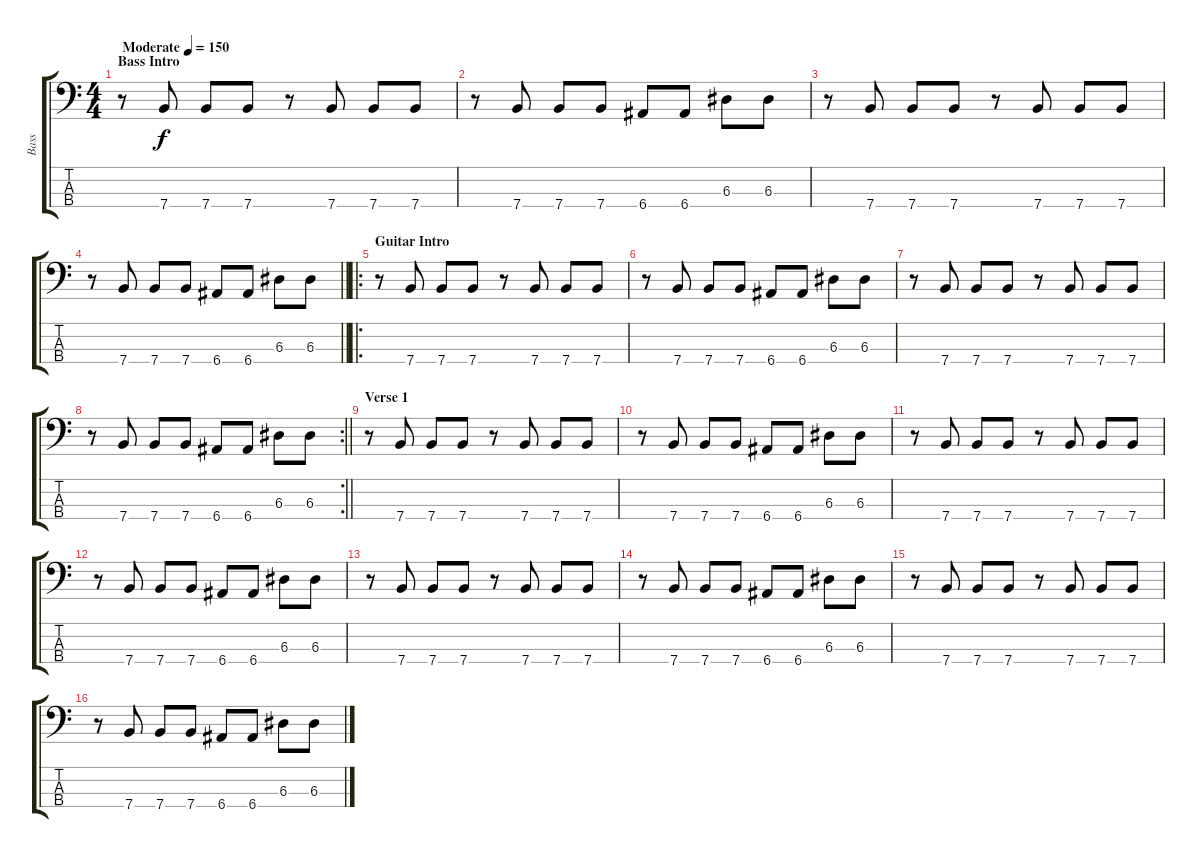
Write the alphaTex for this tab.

\track ("Bass" "Bass") {instrument electricbassfinger}
\staff {score tabs}
\tuning (G2 D2 A1 E1) {hide}
\ts (4 4)
\section ("" "Bass Intro")
\tempo (150 "Moderate")
\clef f4
\ks c
r.8{dy f instrument electricbassfinger} 7.4.8 7.4.8 7.4.8 r.8 7.4.8 7.4.8 7.4.8 |
r.8 7.4.8 7.4.8 7.4.8 6.4.8 6.4.8 6.3.8 6.3.8 |
r.8 7.4.8 7.4.8 7.4.8 r.8 7.4.8 7.4.8 7.4.8 |
\barLineRight lightlight
r.8 7.4.8 7.4.8 7.4.8 6.4.8 6.4.8 6.3.8 6.3.8 |
\ro
\section ("" "Guitar Intro")
r.8 7.4.8 7.4.8 7.4.8 r.8 7.4.8 7.4.8 7.4.8 |
r.8 7.4.8 7.4.8 7.4.8 6.4.8 6.4.8 6.3.8 6.3.8 |
r.8 7.4.8 7.4.8 7.4.8 r.8 7.4.8 7.4.8 7.4.8 |
\rc 2
\barLineRight lightlight
r.8 7.4.8 7.4.8 7.4.8 6.4.8 6.4.8 6.3.8 6.3.8 |
\section ("" "Verse 1")
r.8 7.4.8 7.4.8 7.4.8 r.8 7.4.8 7.4.8 7.4.8 |
r.8 7.4.8 7.4.8 7.4.8 6.4.8 6.4.8 6.3.8 6.3.8 |
r.8 7.4.8 7.4.8 7.4.8 r.8 7.4.8 7.4.8 7.4.8 |
r.8 7.4.8 7.4.8 7.4.8 6.4.8 6.4.8 6.3.8 6.3.8 |
r.8 7.4.8 7.4.8 7.4.8 r.8 7.4.8 7.4.8 7.4.8 |
r.8 7.4.8 7.4.8 7.4.8 6.4.8 6.4.8 6.3.8 6.3.8 |
r.8 7.4.8 7.4.8 7.4.8 r.8 7.4.8 7.4.8 7.4.8 |
r.8 7.4.8 7.4.8 7.4.8 6.4.8 6.4.8 6.3.8 6.3.8
